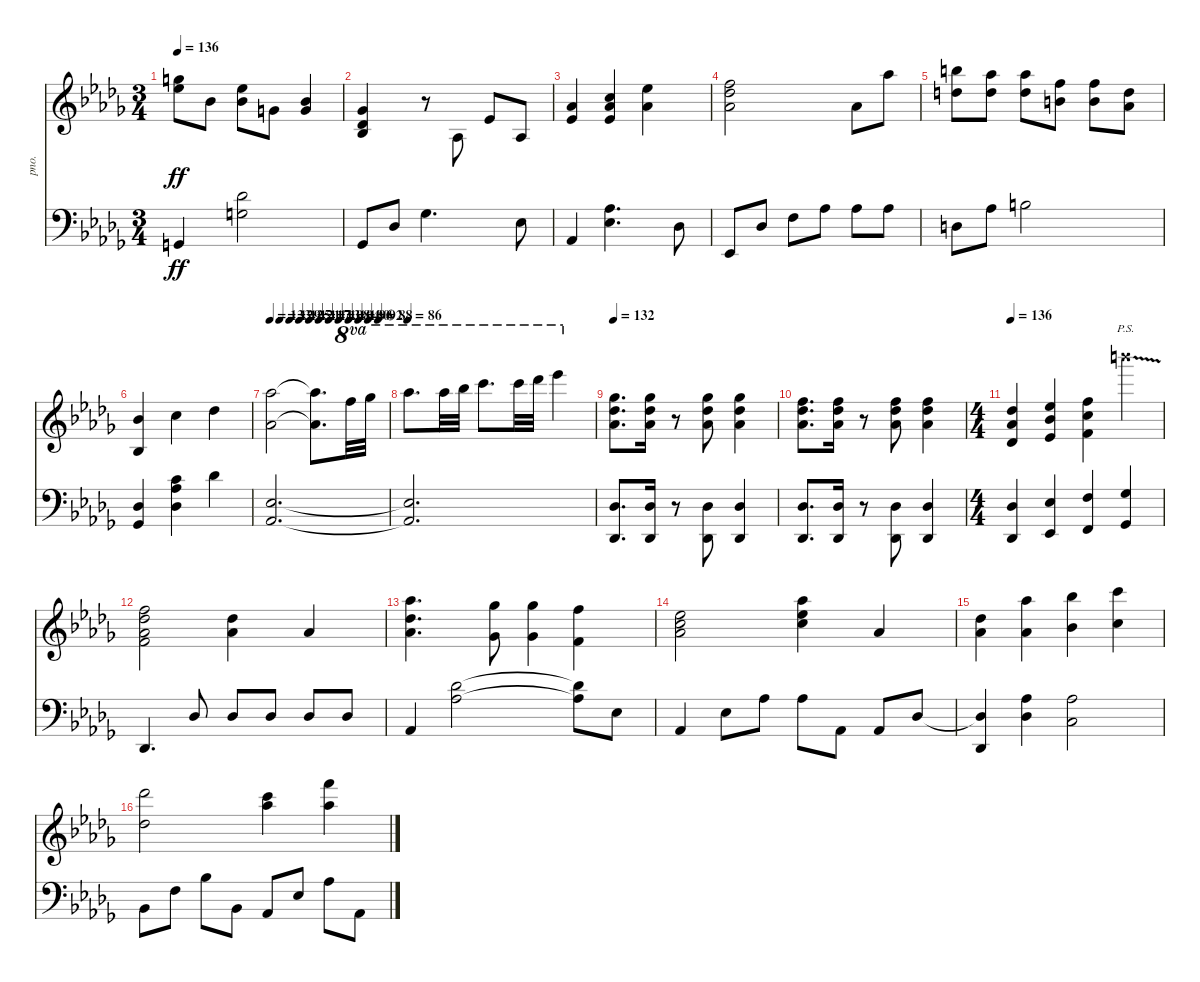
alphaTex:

\bracketExtendMode nobrackets
\track ("Piano R" "pno.") {instrument acousticgrandpiano}
\staff {score}
\tuning (E4 B3 G3 D3 A2 E2)
\ts (3 4)
\tempo 136
\clef g2
\ks db
(20.3{acc b} 20.2{acc forcenatural}).8{dy ff beam Down} 11.2{acc b}.8{beam Down} (11.2{acc b} 11.1{acc b}).8{beam Down} 8.2{acc forcenatural}.8{beam Down} (8.2{acc forcenatural} 6.1{acc b}).4{beam Up} |
(2.2{acc b} 3.3{acc b} 2.1{acc b}).4{beam Up} r.8{beam Down} 1.3{acc b}.8{beam Up} 4.2{acc b}.8{beam Up} 1.3{acc b}.8{beam Up} |
(4.2{acc b} 4.1{acc b}).4{beam Up} (13.4{acc b} 13.3{acc b} 13.2{acc forcenatural}).4{beam Up} (13.3{acc b} 11.1{acc b}).4{beam Down} |
(14.2{acc b} 13.3{acc b} 13.1{acc forcenatural}).2{beam Down} 13.3{acc b}.8{beam Down} 16.1{acc b}.8{beam Down} |
(19.3{acc forcenatural} 19.1{acc forcenatural}).8{beam Down} (15.2{acc forcenatural} 16.1{acc b}).8{beam Down} (15.2{acc forcenatural} 16.1{acc b}).8{beam Down} (12.2{acc forcenatural} 13.1{acc forcenatural}).8{beam Down} (12.2{acc forcenatural} 13.1{acc forcenatural}).8{beam Down} (9.2{acc b} 10.1{acc forcenatural}).8{beam Down} |
(8.4{acc b} 6.1{acc b}).4{beam Up} 8.1{acc forcenatural}.4{beam Down} 9.1{acc b}.4{beam Down} |
\tempo 133
\tempo (129 0.0833333)
\tempo (125 0.166667)
\tempo (121 0.25)
\tempo (117 0.333333)
\tempo (113 0.416667)
\tempo (108 0.5)
\tempo (104 0.583333)
\tempo (100 0.666667)
\tempo (96 0.75)
\tempo (92 0.833333)
\tempo (88 0.916667)
(13.3{acc b} 16.1{acc b}).2{beam Down} (13.3{t acc b} 16.1{t acc b}).8{d beam Down} 25.1{acc forcenatural}.32{ot 8va beam Down} 26.1{acc b}.32{ot 8va beam Down} |
\tempo 86
28.1{acc b}.8{d ot 8va beam Down} 28.1{acc b}.32{ot 8va beam Down} 30.1{acc b}.32{ot 8va beam Down} 32.1{acc forcenatural}.8{d ot 8va beam Down} 32.1{acc forcenatural}.32{ot 8va beam Down} 33.1{acc b}.32{ot 8va beam Down} 35.1{acc b}.4{ot 8va beam Down} |
\tempo 132
(23.5{acc b} 23.4{acc b} 23.3{acc b}).8{d beam Down} (23.5{acc b} 23.4{acc b} 23.3{acc b}).16{beam Down} r.8{beam Down} (23.5{acc b} 23.4{acc b} 23.3{acc b}).8{beam Down} (23.4{acc b} 23.5{acc b} 23.3{acc b}).4{beam Down} |
(18.4{acc b} 18.3{acc b} 18.2{acc forcenatural}).8{d beam Down} (18.4{acc b} 18.3{acc b} 18.2{acc forcenatural}).16{beam Down} r.8{beam Down} (18.4{acc b} 18.3{acc b} 18.2{acc forcenatural}).8{beam Down} (18.4{acc b} 18.3{acc b} 18.2{acc forcenatural}).4{beam Down} |
\ts (4 4)
\tempo 136
(18.4{acc b} 16.5{acc b} 18.3{acc b}).4{beam Up} (18.5{acc b} 20.4{acc b} 20.3{acc b}).4{beam Up} (25.6{acc forcenatural} 27.5{acc forcenatural} 27.4{acc forcenatural}).4{beam Down} 31.1{psd x acc forcenatural}.4{beam Down} |
(18.3{acc b} 18.4{acc b} 20.5{acc forcenatural} 18.2{acc forcenatural}).2{beam Down} (18.4{acc b} 18.3{acc b}).4{beam Down} 18.4{acc b}.4{beam Up} |
(18.3{acc b} 18.4{acc b} 21.2{acc b}).4{d beam Down} (16.4{acc b} 14.1{acc b}).8{beam Down} (16.4{acc b} 14.1{acc b}).4{beam Down} (15.4{acc forcenatural} 13.1{acc forcenatural}).4{beam Down} |
(17.3{acc forcenatural} 18.4{acc b} 16.2{acc b}).2{beam Down} (16.2{acc b} 17.3{acc forcenatural} 16.1{acc b}).4{beam Down} 9.2{acc b}.4{beam Up} |
(9.2{acc b} 9.1{acc b}).4{beam Down} (13.3{acc b} 16.1{acc b}).4{beam Down} (15.3{acc b} 18.1{acc b}).4{beam Down} (17.3{acc forcenatural} 20.1{acc forcenatural}).4{beam Down} |
(18.3{acc b} 21.1{acc b}).2{beam Down} (25.3{acc b} 25.2{acc forcenatural}).4{beam Down} (25.3{acc b} 25.1{acc forcenatural}).4{beam Down}
\staff {score}
\tuning (G2 D2 A1 E1 B0)
\clef f4
\ottava regular
\simile none
\ks db
0.1{acc forcenatural}.4{dy ff beam Up} (17.2{acc forcenatural} 18.1{acc b}).2{beam Down} |
4.2{acc b}.8{beam Up} 6.1{acc b}.8{beam Up} 11.1{acc b}.4{d beam Down} 8.1{acc b}.8{beam Down} |
6.2{acc b}.4{beam Up} (13.2{acc b} 13.1{acc b}).4{d beam Down} 6.1{acc b}.8{beam Down} |
1.2{acc b}.8{beam Up} 6.1{acc b}.8{beam Up} 10.1{acc forcenatural}.8{beam Down} 13.1{acc b}.8{beam Down} 13.1{acc b}.8{beam Down} 13.1{acc b}.8{beam Down} |
7.1{acc forcenatural}.8{beam Down} 13.1{acc b}.8{beam Down} 16.1{acc forcenatural}.2{beam Down} |
(14.4{acc b} 16.3{acc b}).4{beam Up} (16.3{acc b} 18.2{acc b} 17.1{acc forcenatural}).4{beam Down} 18.1{acc b}.4{beam Down} |
(6.2{acc b} 8.1{acc b}).2{d beam Up} |
(6.2{t acc b} 8.1{t acc b}).2{d beam Up} |
(4.3{acc b} 6.1{acc b}).8{d beam Up} (4.3{acc b} 6.1{acc b}).16{beam Up} r.8{beam Down} (4.3{acc b} 6.1{acc b}).8{beam Up} (4.3{acc b} 6.1{acc b}).4{beam Up} |
(4.3{acc b} 6.1{acc b}).8{d beam Up} (4.3{acc b} 6.1{acc b}).16{beam Up} r.8{beam Down} (4.3{acc b} 6.1{acc b}).8{beam Up} (4.3{acc b} 6.1{acc b}).4{beam Up} |
(4.3{acc b} 6.1{acc b}).4{beam Up} (6.3{acc b} 8.1{acc b}).4{beam Up} (8.3{acc forcenatural} 10.1{acc forcenatural}).4{beam Up} (9.3{acc b} 11.1{acc b}).4{beam Up} |
4.3{acc b}.4{d beam Up} 6.1{acc b}.8{beam Up} 6.1{acc b}.8{beam Up} 6.1{acc b}.8{beam Up} 6.1{acc b}.8{beam Up} 6.1{acc b}.8{beam Up} |
1.1{acc b}.4{beam Up} (18.2{acc b} 18.1{acc b}).2{beam Down} (18.2{t acc b} 18.1{t acc b}).8{beam Down} 8.1{acc b}.8{beam Down} |
6.2{acc b}.4{beam Up} 8.1{acc b}.8{beam Down} 13.1{acc b}.8{beam Down} 13.1{acc b}.8{beam Down} 1.1{acc b}.8{beam Down} 1.1{acc b}.8{beam Up} 6.1{acc b}.8{beam Up} |
(6.1{t acc b} 4.3{acc b}).4{beam Up} (11.2{acc b} 13.1{acc b}).4{beam Down} (10.2{acc forcenatural} 13.1{acc b}).2{beam Down} |
3.1{acc b}.8{beam Down} 10.1{acc forcenatural}.8{beam Down} 15.1{acc b}.8{beam Down} 3.1{acc b}.8{beam Down} 1.1{acc b}.8{beam Up} 8.1{acc b}.8{beam Up} 13.1{acc b}.8{beam Down} 1.1{acc b}.8{beam Down}
